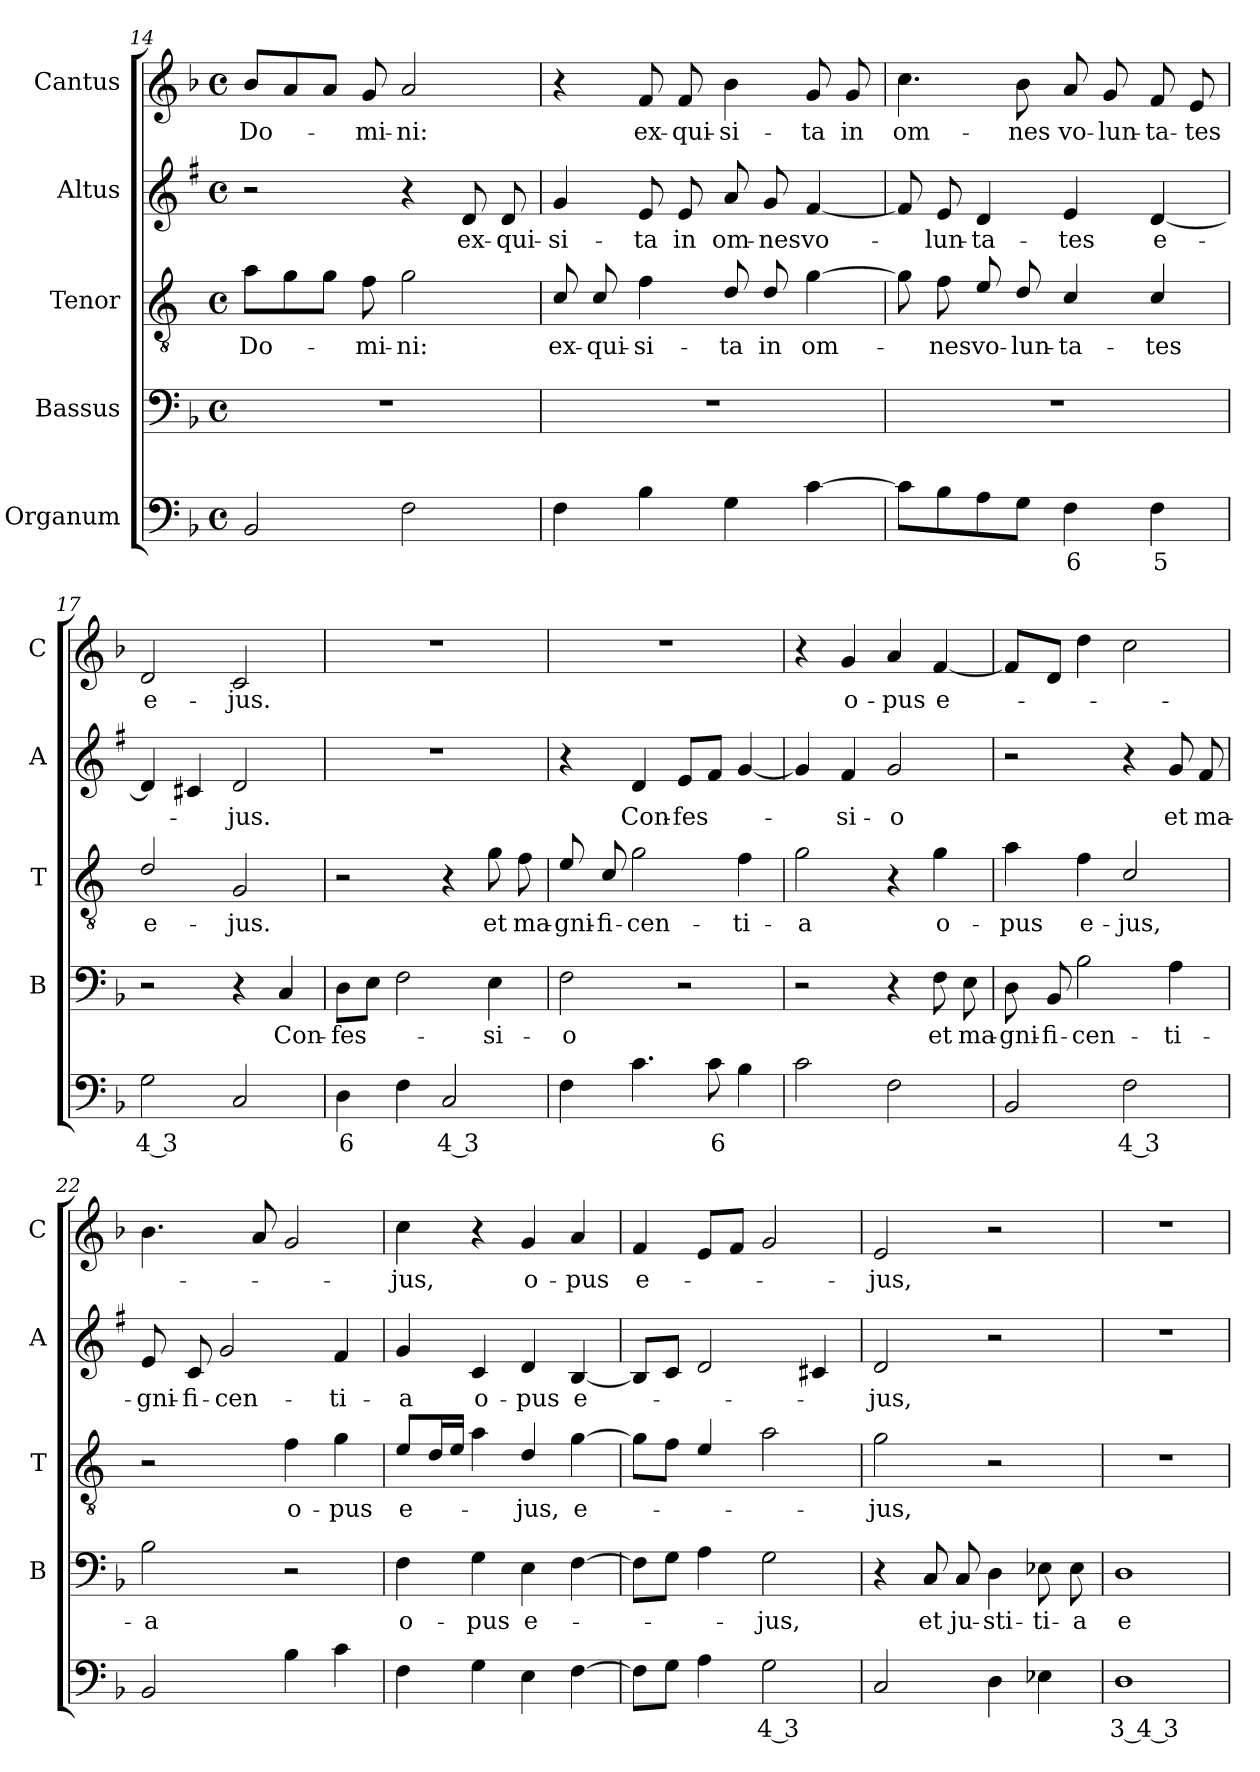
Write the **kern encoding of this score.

**kern	**text	**kern	**text	**kern	**text	**kern	**text	**kern	**text
*part5	*part5	*part4	*part4	*part3	*part3	*part2	*part2	*part1	*part1
*staff5	*staff5	*staff4	*staff4	*staff3	*staff3	*staff2	*staff2	*staff1	*staff1
*I"Organum	*	*I"Bassus	*	*I"Tenor	*	*I"Altus	*	*I"Cantus	*
*	*	*I'B	*	*I'T	*	*I'A	*	*I'C	*
!!LO:PB:g=z
*clefF4	*	*clefF4	*	*clefGv2	*	*clefG2	*	*clefG2	*
*	*	*	*	*ITrd4c7	*	*ITrd1c2	*	*	*
*k[b-]	*	*k[b-]	*	*k[b-]	*	*k[b-]	*	*k[b-]	*
*F:	*	*F:	*	*F:	*	*F:	*	*F:	*
*M4/4	*	*M4/4	*	*M4/4	*	*M4/4	*	*M4/4	*
*met(c)	*	*met(c)	*	*met(c)	*	*met(c)	*	*met(c)	*
=14	=14	=14	=14	=14	=14	=14	=14	=14	=14
!	!	!	!	!	!LO:LY:b	!	!	!	!LO:LY:b
2BB-/	.	1r	.	8d\L	Do-	2r	.	8b-/L	Do-
.	.	.	.	8c\	.	.	.	8a/	.
.	.	.	.	8c\J	.	.	.	8a/J	.
!	!	!	!	!	!LO:LY:b	!	!	!	!LO:LY:b
.	.	.	.	8B-\	-mi-	.	.	8g/	-mi-
!	!	!	!	!	!LO:LY:b	!	!	!	!LO:LY:b
2F\	.	.	.	2c\	-ni:	4r	.	2a/	-ni:
!	!	!	!	!	!	!	!LO:LY:b	!	!
.	.	.	.	.	.	8c/	ex-	.	.
!	!	!	!	!	!	!	!LO:LY:b	!	!
.	.	.	.	.	.	8c/	-qui-	.	.
=15	=15	=15	=15	=15	=15	=15	=15	=15	=15
!	!	!	!	!	!LO:LY:b	!	!LO:LY:b	!	!
4F\	.	1r	.	8F/	ex-	4f/	-si-	4r	.
!	!	!	!	!	!LO:LY:b	!	!	!	!
.	.	.	.	8F/	-qui-	.	.	.	.
!	!	!	!	!	!LO:LY:b	!	!LO:LY:b	!	!LO:LY:b
4B-\	.	.	.	4B-\	-si-	8d/	-ta	8f/	ex-
!	!	!	!	!	!	!	!LO:LY:b	!	!LO:LY:b
.	.	.	.	.	.	8d/	in	8f/	-qui-
!	!	!	!	!	!LO:LY:b	!	!LO:LY:b	!	!LO:LY:b
4G\	.	.	.	8G/	-ta	8g/	om-	4b-\	-si-
!	!	!	!	!	!LO:LY:b	!	!LO:LY:b	!	!
.	.	.	.	8G/	in	8f/	-nes	.	.
!	!	!	!	!	!LO:LY:b	!	!LO:LY:b	!	!LO:LY:b
[4c\	.	.	.	[4c\	om-	[4e/	vo-	8g/	-ta
!	!	!	!	!	!	!	!	!	!LO:LY:b
.	.	.	.	.	.	.	.	8g/	in
=16	=16	=16	=16	=16	=16	=16	=16	=16	=16
!	!	!	!	!	!	!	!	!	!LO:LY:b
8c\L]	.	1r	.	8c\]	.	8e/]	.	4.cc\	om-
!	!	!	!	!	!LO:LY:b	!	!LO:LY:b	!	!
8B-\	.	.	.	8B-\	-nes	8d/	-lun-	.	.
!	!	!	!	!	!LO:LY:b	!	!LO:LY:b	!	!
8A\	.	.	.	8A/	vo-	4c/	-ta-	.	.
!	!	!	!	!	!LO:LY:b	!	!	!	!LO:LY:b
8G\J	.	.	.	8G/	-lun-	.	.	8b-\	-nes
!	!LO:LY:b	!	!	!	!LO:LY:b	!	!LO:LY:b	!	!LO:LY:b
4F\	6	.	.	4F/	-ta-	4d/	-tes	8a/	vo-
!	!	!	!	!	!	!	!	!	!LO:LY:b
.	.	.	.	.	.	.	.	8g/	-lun-
!	!LO:LY:b	!	!	!	!LO:LY:b	!	!LO:LY:b	!	!LO:LY:b
4F\	5	.	.	4F/	-tes	[4c/	e-	8f/	-ta-
!	!	!	!	!	!	!	!	!	!LO:LY:b
.	.	.	.	.	.	.	.	8e/	-tes
=17	=17	=17	=17	=17	=17	=17	=17	=17	=17
!	!LO:LY:b	!	!	!	!LO:LY:b	!	!	!	!LO:LY:b
2G\	4 3	2r	.	2G/	e-	4c/]	.	2d/	e-
.	.	.	.	.	.	4Bn/	.	.	.
!	!	!	!	!	!LO:LY:b	!	!LO:LY:b	!	!LO:LY:b
2C/	.	4r	.	2C/	-jus.	2c/	-jus.	2c/	-jus.
!	!	!	!LO:LY:b	!	!	!	!	!	!
.	.	4C/	Con-	.	.	.	.	.	.
=18	=18	=18	=18	=18	=18	=18	=18	=18	=18
!	!LO:LY:b	!	!LO:LY:b	!	!	!	!	!	!
4D\	6	8D\L	-fes-	2r	.	1r	.	1r	.
.	.	8E\J	.	.	.	.	.	.	.
4F\	.	2F\	.	.	.	.	.	.	.
!	!LO:LY:b	!	!	!	!	!	!	!	!
2C/	4 3	.	.	4r	.	.	.	.	.
!	!	!	!LO:LY:b	!	!LO:LY:b	!	!	!	!
.	.	4E\	-si-	8c\	et	.	.	.	.
!	!	!	!	!	!LO:LY:b	!	!	!	!
.	.	.	.	8B-\	ma-	.	.	.	.
!!LO:LB:g=z
=19	=19	=19	=19	=19	=19	=19	=19	=19	=19
!	!	!	!LO:LY:b	!	!LO:LY:b	!	!	!	!
4F\	.	2F\	-o	8A/	-gni-	4r	.	1r	.
!	!	!	!	!	!LO:LY:b	!	!	!	!
.	.	.	.	8F/	-fi-	.	.	.	.
!	!	!	!	!	!LO:LY:b	!	!LO:LY:b	!	!
4.c\	.	.	.	2c\	-cen-	4c/	Con-	.	.
!	!	!	!	!	!	!	!LO:LY:b	!	!
.	.	2r	.	.	.	8d/L	-fes-	.	.
!	!LO:LY:b	!	!	!	!	!	!	!	!
8c\	6	.	.	.	.	8e/J	.	.	.
!	!	!	!	!	!LO:LY:b	!	!	!	!
4B-\	.	.	.	4B-\	-ti-	[4f/	.	.	.
=20	=20	=20	=20	=20	=20	=20	=20	=20	=20
!	!	!	!	!	!LO:LY:b	!	!	!	!
2c\	.	2r	.	2c\	-a	4f/]	.	4r	.
!	!	!	!	!	!	!	!LO:LY:b	!	!LO:LY:b
.	.	.	.	.	.	4e/	-si-	4g/	o-
!	!	!	!	!	!	!	!LO:LY:b	!	!LO:LY:b
2F\	.	4r	.	4r	.	2f/	-o	4a/	-pus
!	!	!	!LO:LY:b	!	!LO:LY:b	!	!	!	!LO:LY:b
.	.	8F\	et	4c\	o-	.	.	[4f/	e-
!	!	!	!LO:LY:b	!	!	!	!	!	!
.	.	8E\	ma-	.	.	.	.	.	.
=21	=21	=21	=21	=21	=21	=21	=21	=21	=21
!	!	!	!LO:LY:b	!	!LO:LY:b	!	!	!	!
2BB-/	.	8D\	-gni-	4d\	-pus	2r	.	8f/L]	.
!	!	!	!LO:LY:b	!	!	!	!	!	!
.	.	8BB-/	-fi-	.	.	.	.	8d/J	.
!	!	!	!LO:LY:b	!	!LO:LY:b	!	!	!	!
.	.	2B-\	-cen-	4B-\	e-	.	.	4dd\	.
!	!LO:LY:b	!	!	!	!LO:LY:b	!	!	!	!
2F\	4 3	.	.	2F/	-jus,	4r	.	2cc\	.
!	!	!	!LO:LY:b	!	!	!	!LO:LY:b	!	!
.	.	4A\	-ti-	.	.	8f/	et	.	.
!	!	!	!	!	!	!	!LO:LY:b	!	!
.	.	.	.	.	.	8e/	ma-	.	.
=22	=22	=22	=22	=22	=22	=22	=22	=22	=22
!	!	!	!LO:LY:b	!	!	!	!LO:LY:b	!	!
2BB-/	.	2B-\	-a	2r	.	8d/	-gni-	4.b-\	.
!	!	!	!	!	!	!	!LO:LY:b	!	!
.	.	.	.	.	.	8B-/	-fi-	.	.
!	!	!	!	!	!	!	!LO:LY:b	!	!
.	.	.	.	.	.	2f/	-cen-	.	.
.	.	.	.	.	.	.	.	8a/	.
!	!	!	!	!	!LO:LY:b	!	!	!	!
4B-\	.	2r	.	4B-\	o-	.	.	2g/	.
!	!	!	!	!	!LO:LY:b	!	!LO:LY:b	!	!
4c\	.	.	.	4c\	-pus	4e/	-ti-	.	.
=23	=23	=23	=23	=23	=23	=23	=23	=23	=23
!	!	!	!LO:LY:b	!	!LO:LY:b	!	!LO:LY:b	!	!LO:LY:b
4F\	.	4F\	o-	8A/L	e-	4f/	-a	4cc\	-jus,
.	.	.	.	16G/L	.	.	.	.	.
.	.	.	.	16A/JJ	.	.	.	.	.
!	!	!	!LO:LY:b	!	!	!	!LO:LY:b	!	!
4G\	.	4G\	-pus	4d\	.	4B-/	o-	4r	.
!	!	!	!LO:LY:b	!	!LO:LY:b	!	!LO:LY:b	!	!LO:LY:b
4E\	.	4E\	e-	4G/	-jus,	4c/	-pus	4g/	o-
!	!	!	!	!	!LO:LY:b	!	!LO:LY:b	!	!LO:LY:b
[4F\	.	[4F\	.	[4c\	e-	[4A/	e-	4a/	-pus
=24	=24	=24	=24	=24	=24	=24	=24	=24	=24
!	!	!	!	!	!	!	!	!	!LO:LY:b
8F\L]	.	8F\L]	.	8c\L]	.	8A/L]	.	4f/	e-
8G\J	.	8G\J	.	8B-\J	.	8B-/J	.	.	.
4A\	.	4A\	.	4A/	.	2c/	.	8e/L	.
.	.	.	.	.	.	.	.	8f/J	.
!	!LO:LY:b	!	!LO:LY:b	!	!	!	!	!	!
2G\	4 3	2G\	-jus,	2d\	.	.	.	2g/	.
.	.	.	.	.	.	4Bn/	.	.	.
!!LO:LB:g=z
=25	=25	=25	=25	=25	=25	=25	=25	=25	=25
!	!	!	!	!	!LO:LY:b	!	!LO:LY:b	!	!LO:LY:b
2C/	.	4r	.	2c\	-jus,	2c/	-jus,	2e/	-jus,
!	!	!	!LO:LY:b	!	!	!	!	!	!
.	.	8C/	et	.	.	.	.	.	.
!	!	!	!LO:LY:b	!	!	!	!	!	!
.	.	8C/	ju-	.	.	.	.	.	.
!	!	!	!LO:LY:b	!	!	!	!	!	!
4D\	.	4D\	-sti-	2r	.	2r	.	2r	.
!	!	!	!LO:LY:b	!	!	!	!	!	!
4E-X\	.	8E-X\	-ti-	.	.	.	.	.	.
!	!	!	!LO:LY:b	!	!	!	!	!	!
.	.	8E-\	-a	.	.	.	.	.	.
=26	=26	=26	=26	=26	=26	=26	=26	=26	=26
!	!LO:LY:b	!	!LO:LY:b	!	!	!	!	!	!
1D	3 4 3	1D	e-	1r	.	1r	.	1r	.
=	=	=	=	=	=	=	=	=	=
*-	*-	*-	*-	*-	*-	*-	*-	*-	*-
